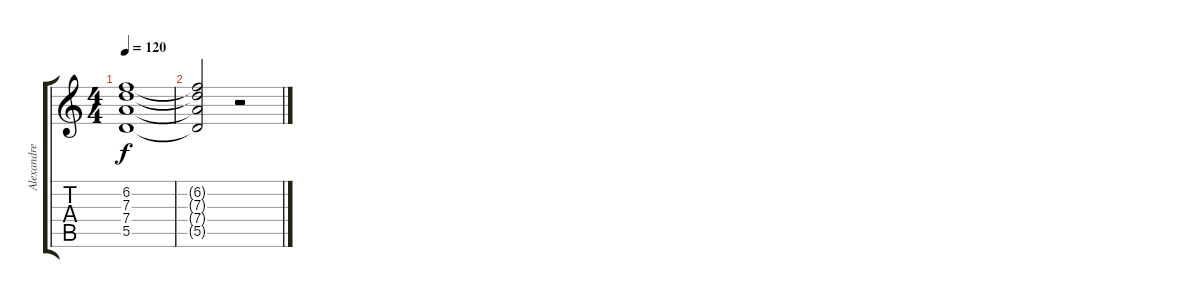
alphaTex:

\track ("Alexandre B." "Alexandre ") {instrument distortionguitar}
\staff {score tabs}
\tuning (E4 B3 G3 D3 A2 E2) {hide}
\ts (4 4)
\tempo 120
\clef g2
\ks c
(6.2{t} 7.3{t} 7.4{t} 5.5{t}).1{dy f} |
(6.2{t} 7.3{t} 7.4{t} 5.5{t}).2 r.2
